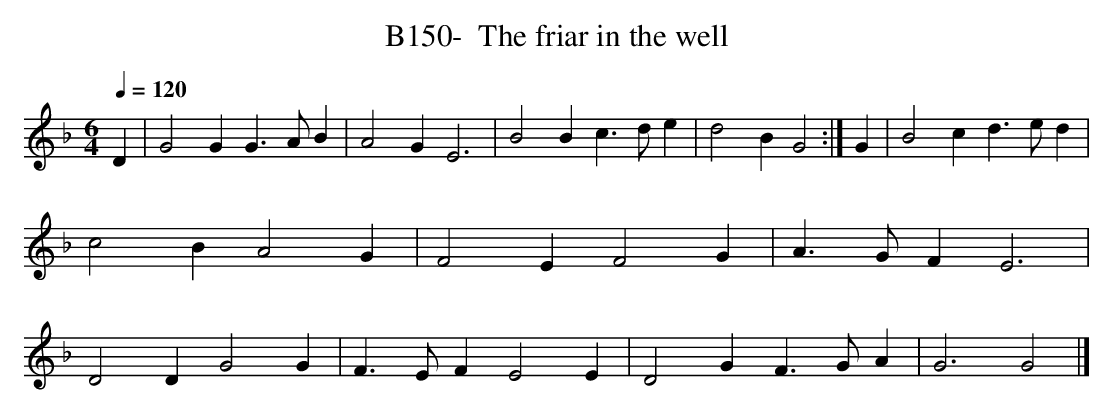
X:1
T:B150-  The friar in the well
Q:1/4=120
L:1/4
M:6/4
K:Gdorian
D|G2GG3/2A/2B|A2GE3|B2Bc3/2d/2e|d2BG2:|G|\
B2cd3/2e/2d|c2BA2G|F2EF2G|A3/2G/2FE3|\
D2DG2G|F3/2E/2FE2E|D2GF3/2G/2A|G3G2|]
